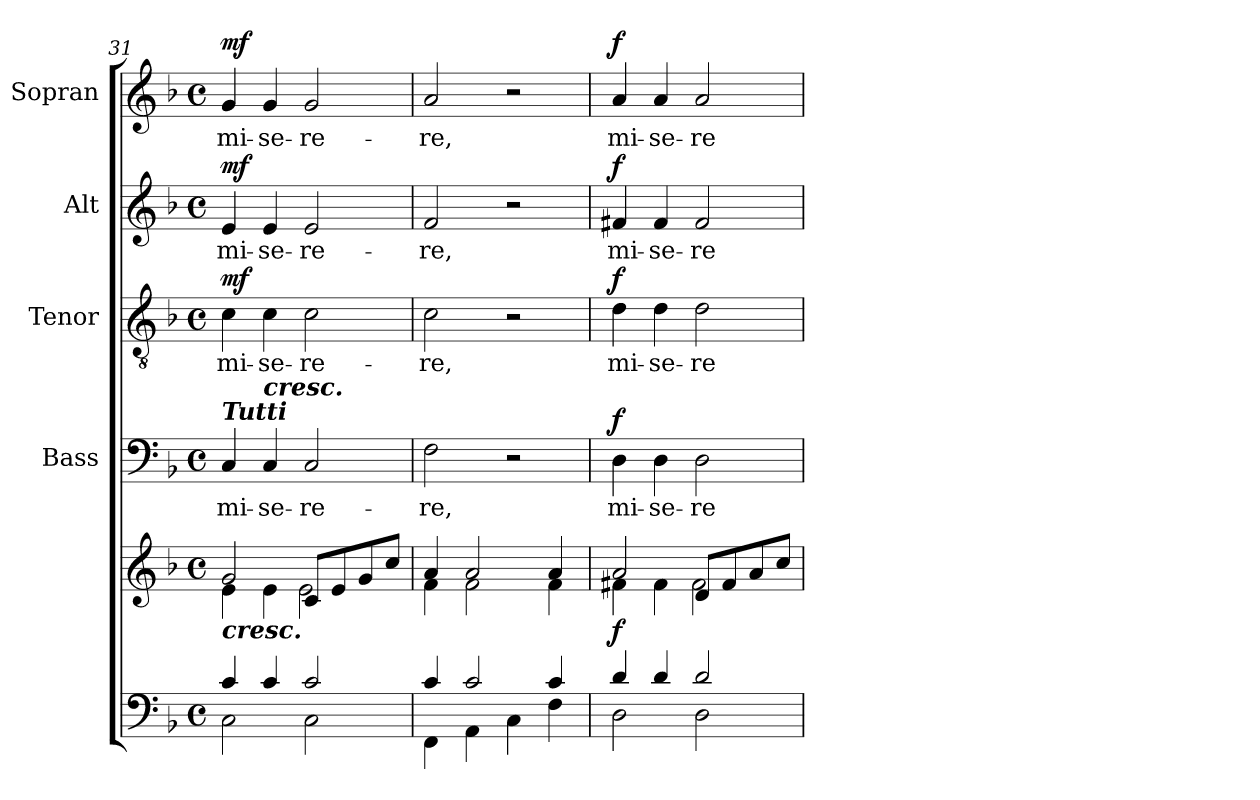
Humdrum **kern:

**kern	**kern	**dynam	**kern	**text	**dynam	**kern	**text	**dynam	**kern	**text	**dynam	**kern	**text	**dynam
*part5	*part5	*part5	*part4	*part4	*part4	*part3	*part3	*part3	*part2	*part2	*part2	*part1	*part1	*part1
*staff6	*staff5	*staff5/6	*staff4	*staff4	*staff4	*staff3	*staff3	*staff3	*staff2	*staff2	*staff2	*staff1	*staff1	*staff1
*	*	*	*I"Bass	*	*	*I"Tenor	*	*	*I"Alt	*	*	*I"Sopran	*	*
*	*	*	*I'B.	*	*	*I'T.	*	*	*I'A.	*	*	*I'S.	*	*
*clefF4	*clefG2	*	*clefF4	*	*	*clefGv2	*	*	*clefG2	*	*	*clefG2	*	*
*k[b-]	*k[b-]	*	*k[b-]	*	*	*k[b-]	*	*	*k[b-]	*	*	*k[b-]	*	*
*F:	*F:	*	*F:	*	*	*F:	*	*	*F:	*	*	*F:	*	*
*M4/4	*M4/4	*	*M4/4	*	*	*M4/4	*	*	*M4/4	*	*	*M4/4	*	*
*met(c)	*met(c)	*	*met(c)	*	*	*met(c)	*	*	*met(c)	*	*	*met(c)	*	*
=31	=31	=31	=31	=31	=31	=31	=31	=31	=31	=31	=31	=31	=31	=31
*^	*^	*	*	*	*	*	*	*	*	*	*	*	*	*
!	!	!	!	!	!LO:TX:a:Bi:t=Tutti	!	!	!	!	!	!	!	!	!	!	!
!	!	!LO:TX:b:Bi:t=cresc.	!	!	!	!	!	!	!	!	!	!	!	!	!	!
!	!	!	!	!	!	!LO:LY:b	!	!	!LO:LY:b	!LO:DY:a	!	!LO:LY:b	!LO:DY:a	!	!LO:LY:b	!LO:DY:a
4c/	2C\	2g/	4e\	.	4C/	mi-	.	4c\	mi-	mf	4e/	mi-	mf	4g/	mi-	mf
!	!	!	!	!	!LO:TX:a:Bi:t=cresc.	!	!	!	!	!	!	!	!	!	!	!
!	!	!	!	!	!	!LO:LY:b	!	!	!LO:LY:b	!	!	!LO:LY:b	!	!	!LO:LY:b	!
4c/	.	.	4e\	.	4C/	-se-	.	4c\	-se-	.	4e/	-se-	.	4g/	-se-	.
!	!	!	!	!	!	!LO:LY:b	!	!	!LO:LY:b	!	!	!LO:LY:b	!	!	!LO:LY:b	!
2c/	2C\	8c/L	2e\	.	2C/	-re-	.	2c\	-re-	.	2e/	-re-	.	2g/	-re-	.
.	.	8e/	.	.	.	.	.	.	.	.	.	.	.	.	.	.
.	.	8g/	.	.	.	.	.	.	.	.	.	.	.	.	.	.
.	.	8cc/J	.	.	.	.	.	.	.	.	.	.	.	.	.	.
=32	=32	=32	=32	=32	=32	=32	=32	=32	=32	=32	=32	=32	=32	=32	=32	=32
!	!	!	!	!	!	!LO:LY:b	!	!	!LO:LY:b	!	!	!LO:LY:b	!	!	!LO:LY:b	!
4c/	4FF\	4a/	4f\	.	2F\	-re,	.	2c\	-re,	.	2f/	-re,	.	2a/	-re,	.
2c/	4AA\	2a/	2f\	.	.	.	.	.	.	.	.	.	.	.	.	.
.	4C\	.	.	.	2r	.	.	2r	.	.	2r	.	.	2r	.	.
4c/	4F\	4a/	4f\	.	.	.	.	.	.	.	.	.	.	.	.	.
=33	=33	=33	=33	=33	=33	=33	=33	=33	=33	=33	=33	=33	=33	=33	=33	=33
!	!	!	!	!LO:DY:b	!	!LO:LY:b	!LO:DY:a	!	!LO:LY:b	!LO:DY:a	!	!LO:LY:b	!LO:DY:a	!	!LO:LY:b	!LO:DY:a
4d/	2D\	2a/	4f#X\	f	4D\	mi-	f	4d\	mi-	f	4f#X/	mi-	f	4a/	mi-	f
!	!	!	!	!	!	!LO:LY:b	!	!	!LO:LY:b	!	!	!LO:LY:b	!	!	!LO:LY:b	!
4d/	.	.	4f#\	.	4D\	-se-	.	4d\	-se-	.	4f#/	-se-	.	4a/	-se-	.
!	!	!	!	!	!	!LO:LY:b	!	!	!LO:LY:b	!	!	!LO:LY:b	!	!	!LO:LY:b	!
2d/	2D\	8d/L	2f#\	.	2D\	-re-	.	2d\	-re-	.	2f#/	-re-	.	2a/	-re-	.
.	.	8f#/	.	.	.	.	.	.	.	.	.	.	.	.	.	.
.	.	8a/	.	.	.	.	.	.	.	.	.	.	.	.	.	.
.	.	8cc/J	.	.	.	.	.	.	.	.	.	.	.	.	.	.
*v	*v	*	*	*	*	*	*	*	*	*	*	*	*	*	*	*
*	*v	*v	*	*	*	*	*	*	*	*	*	*	*	*	*
=	=	=	=	=	=	=	=	=	=	=	=	=	=	=
*-	*-	*-	*-	*-	*-	*-	*-	*-	*-	*-	*-	*-	*-	*-
